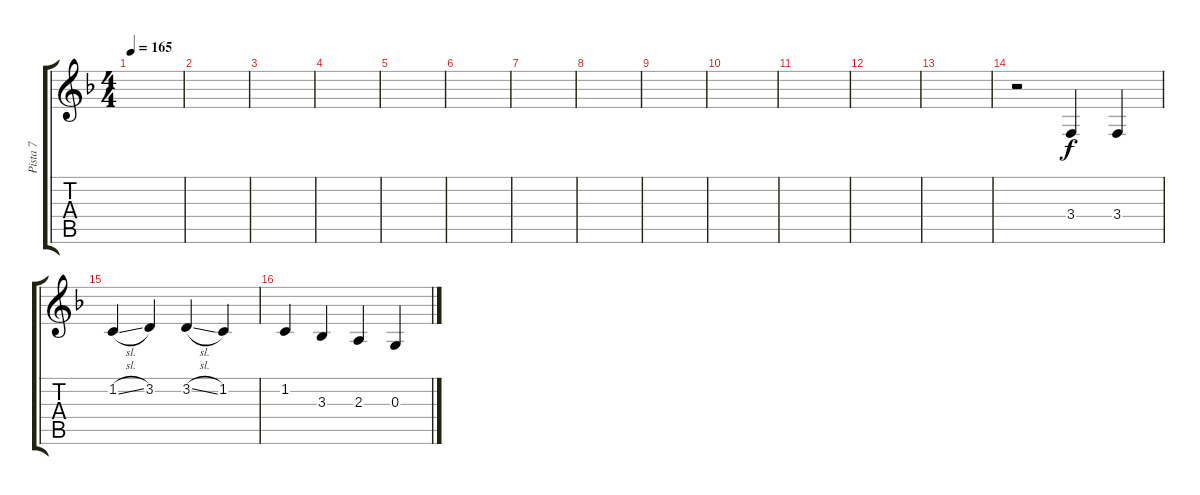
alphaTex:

\track ("Pista 7" "Pista 7") {instrument electricgrandpiano}
\staff {score tabs}
\tuning (E4 B3 G3 D3 A2 E2) {hide}
\ts (4 4)
\tempo 165
\clef g2
\ks f
|
|
|
|
|
|
|
|
|
|
|
|
|
r.2 3.4.4 3.4.4 |
1.2{sl}.4 3.2.4 3.2{sl}.4 1.2.4 |
1.2.4 3.3.4 2.3.4 0.3.4
